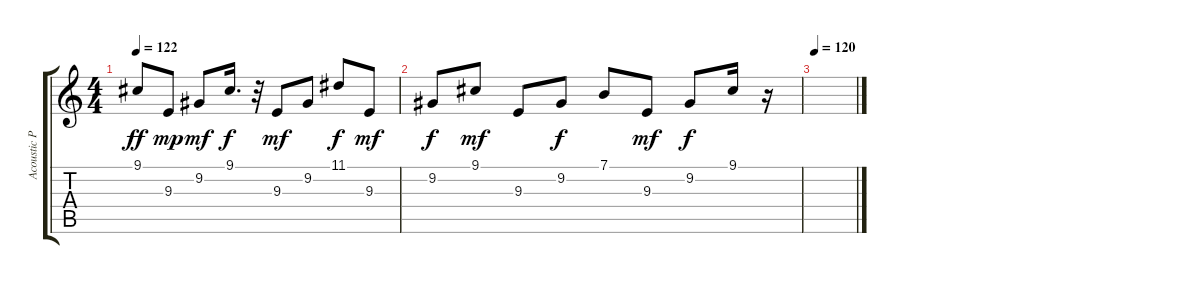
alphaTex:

\track ("Acoustic Piano Right Hand" "Acoustic P") {instrument acousticgrandpiano}
\staff {score tabs}
\tuning (E4 B3 G3 D3 A2 E2) {hide}
\ts (4 4)
\tempo 122
\clef g2
\ks c
9.1.8{dy ff} 9.3.8{dy mp} 9.2.8{dy mf} 9.1.16{d dy f} r.32 9.3.8{dy mf} 9.2.8 11.1.8{dy f} 9.3.8{dy mf} |
9.2.8{dy f} 9.1.8{dy mf} 9.3.8 9.2.8{dy f} 7.1.8 9.3.8{dy mf} 9.2.8{dy f} 9.1.16 r.16 |
\tempo 120
